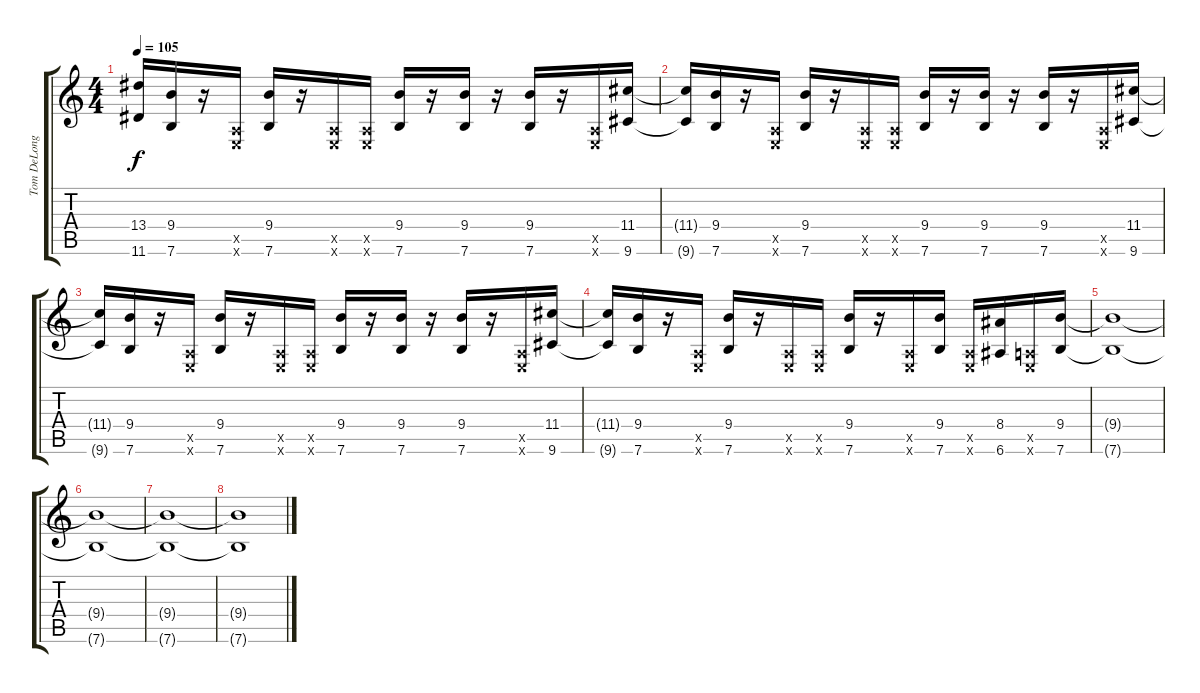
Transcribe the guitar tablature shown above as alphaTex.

\track ("Tom DeLonge (1st Guitar)" "Tom DeLong") {instrument overdrivenguitar}
\staff {score tabs}
\tuning (E4 B3 G3 D3 A2 E2) {hide}
\ts (4 4)
\tempo 105
\clef g2
\ks c
(13.4{t} 11.6{t}).16{dy f} (9.4 7.6).16 r.16 (0.5{x} 0.6{x}).16 (9.4 7.6).16 r.16 (0.5{x} 0.6{x}).16 (0.5{x} 0.6{x}).16 (9.4 7.6).16 r.16 (9.4 7.6).16 r.16 (9.4 7.6).16 r.16 (0.5{x} 0.6{x}).16 (11.4 9.6).16 |
(11.4{t} 9.6{t}).16 (9.4 7.6).16 r.16 (0.5{x} 0.6{x}).16 (9.4 7.6).16 r.16 (0.5{x} 0.6{x}).16 (0.5{x} 0.6{x}).16 (9.4 7.6).16 r.16 (9.4 7.6).16 r.16 (9.4 7.6).16 r.16 (0.5{x} 0.6{x}).16 (11.4 9.6).16 |
(11.4{t} 9.6{t}).16 (9.4 7.6).16 r.16 (0.5{x} 0.6{x}).16 (9.4 7.6).16 r.16 (0.5{x} 0.6{x}).16 (0.5{x} 0.6{x}).16 (9.4 7.6).16 r.16 (9.4 7.6).16 r.16 (9.4 7.6).16 r.16 (0.5{x} 0.6{x}).16 (11.4 9.6).16 |
(11.4{t} 9.6{t}).16 (9.4 7.6).16 r.16 (0.5{x} 0.6{x}).16 (9.4 7.6).16 r.16 (0.5{x} 0.6{x}).16 (0.5{x} 0.6{x}).16 (9.4 7.6).16 r.16 (0.5{x} 0.6{x}).16 (9.4 7.6).16 (0.5{x} 0.6{x}).16 (8.4 6.6).16 (0.5{x} 0.6{x}).16 (9.4 7.6).16 |
(9.4{t} 7.6{t}).1 |
(9.4{t} 7.6{t}).1 |
(9.4{t} 7.6{t}).1 |
(9.4{t} 7.6{t}).1
